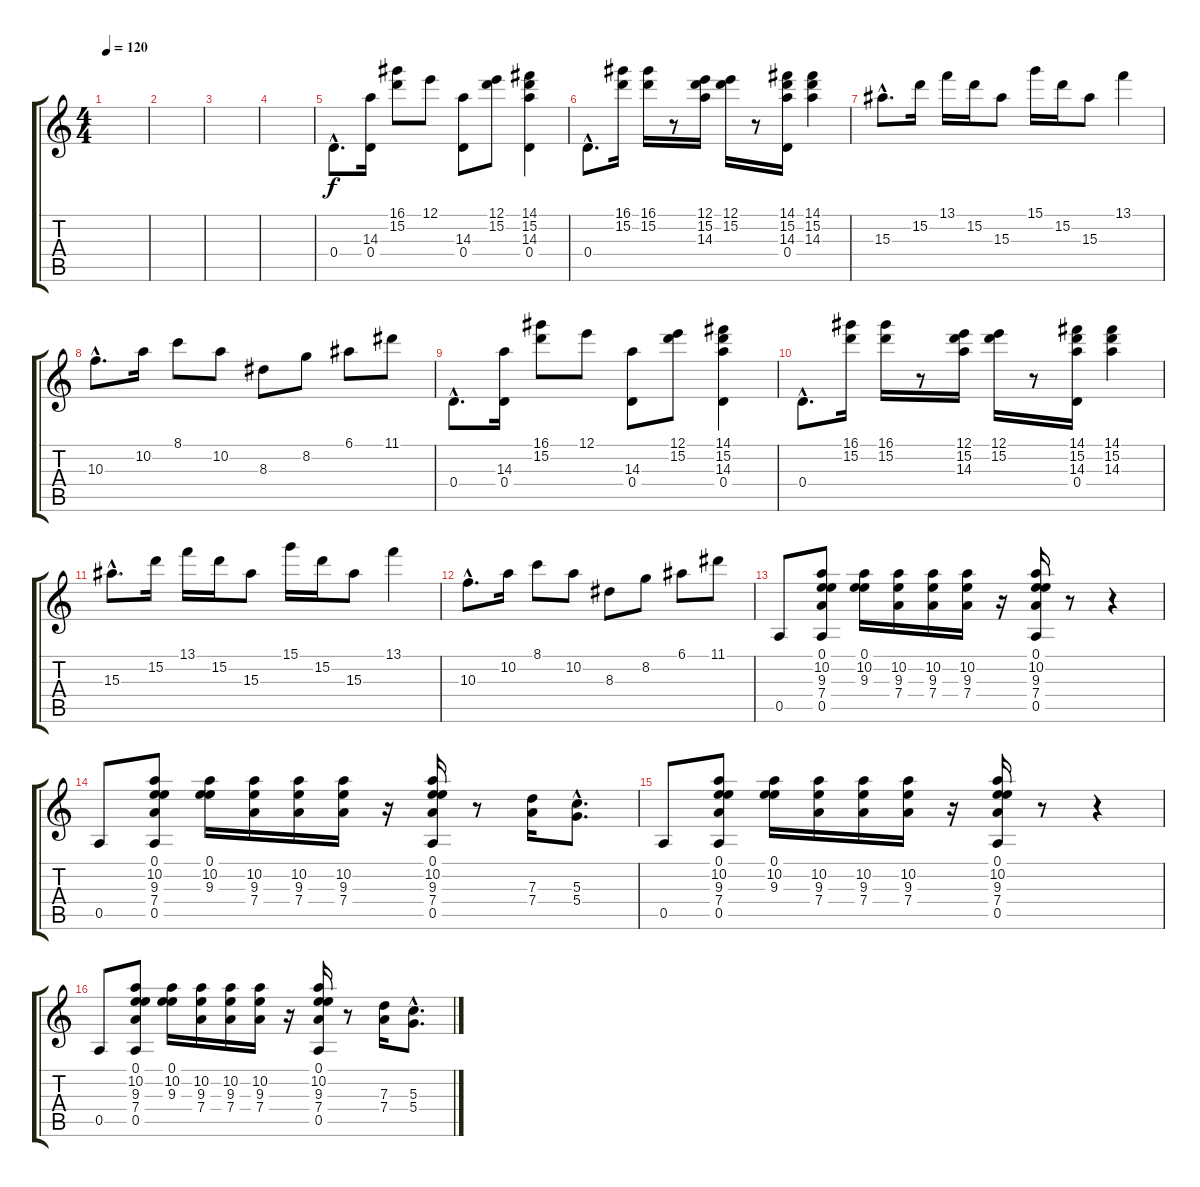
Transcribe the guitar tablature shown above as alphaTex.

\track "" {instrument distortionguitar}
\staff {score tabs}
\tuning (E4 B3 G3 D3 A2 E2) {hide}
\ts (4 4)
\tempo 120
\clef g2
\ks c
|
|
|
|
0.4{hac}.8{d} (14.3 0.4).16 (16.1 15.2).8 12.1.8 (14.3 0.4).8 (12.1 15.2).8 (14.1 15.2 14.3 0.4).4 |
0.4{hac}.8{d} (16.1 15.2).16 (16.1 15.2).16 r.8 (12.1 15.2 14.3).16 (12.1 15.2).16 r.8 (14.1 15.2 14.3 0.4).16 (14.1 15.2 14.3).4 |
15.3{hac}.8{d} 15.2.16 13.1.16 15.2.16 15.3.8 15.1.16 15.2.16 15.3.8 13.1.4 |
10.3{hac}.8{d} 10.2.16 8.1.8 10.2.8 8.3.8 8.2.8 6.1.8 11.1.8 |
0.4{hac}.8{d} (14.3 0.4).16 (16.1 15.2).8 12.1.8 (14.3 0.4).8 (12.1 15.2).8 (14.1 15.2 14.3 0.4).4 |
0.4{hac}.8{d} (16.1 15.2).16 (16.1 15.2).16 r.8 (12.1 15.2 14.3).16 (12.1 15.2).16 r.8 (14.1 15.2 14.3 0.4).16 (14.1 15.2 14.3).4 |
15.3{hac}.8{d} 15.2.16 13.1.16 15.2.16 15.3.8 15.1.16 15.2.16 15.3.8 13.1.4 |
10.3{hac}.8{d} 10.2.16 8.1.8 10.2.8 8.3.8 8.2.8 6.1.8 11.1.8 |
0.5.8 (0.1 10.2 9.3 7.4 0.5).8 (0.1 10.2 9.3).16 (10.2 9.3 7.4).16 (10.2 9.3 7.4).16 (10.2 9.3 7.4).16 r.16 (0.1 10.2 9.3 7.4 0.5).16 r.8 r.4 |
0.5.8 (0.1 10.2 9.3 7.4 0.5).8 (0.1 10.2 9.3).16 (10.2 9.3 7.4).16 (10.2 9.3 7.4).16 (10.2 9.3 7.4).16 r.16 (0.1 10.2 9.3 7.4 0.5).16 r.8 (7.3 7.4).16 (5.3{hac} 5.4{hac}).8{d} |
0.5.8 (0.1 10.2 9.3 7.4 0.5).8 (0.1 10.2 9.3).16 (10.2 9.3 7.4).16 (10.2 9.3 7.4).16 (10.2 9.3 7.4).16 r.16 (0.1 10.2 9.3 7.4 0.5).16 r.8 r.4 |
0.5.8 (0.1 10.2 9.3 7.4 0.5).8 (0.1 10.2 9.3).16 (10.2 9.3 7.4).16 (10.2 9.3 7.4).16 (10.2 9.3 7.4).16 r.16 (0.1 10.2 9.3 7.4 0.5).16 r.8 (7.3 7.4).16 (5.3{hac} 5.4{hac}).8{d}
